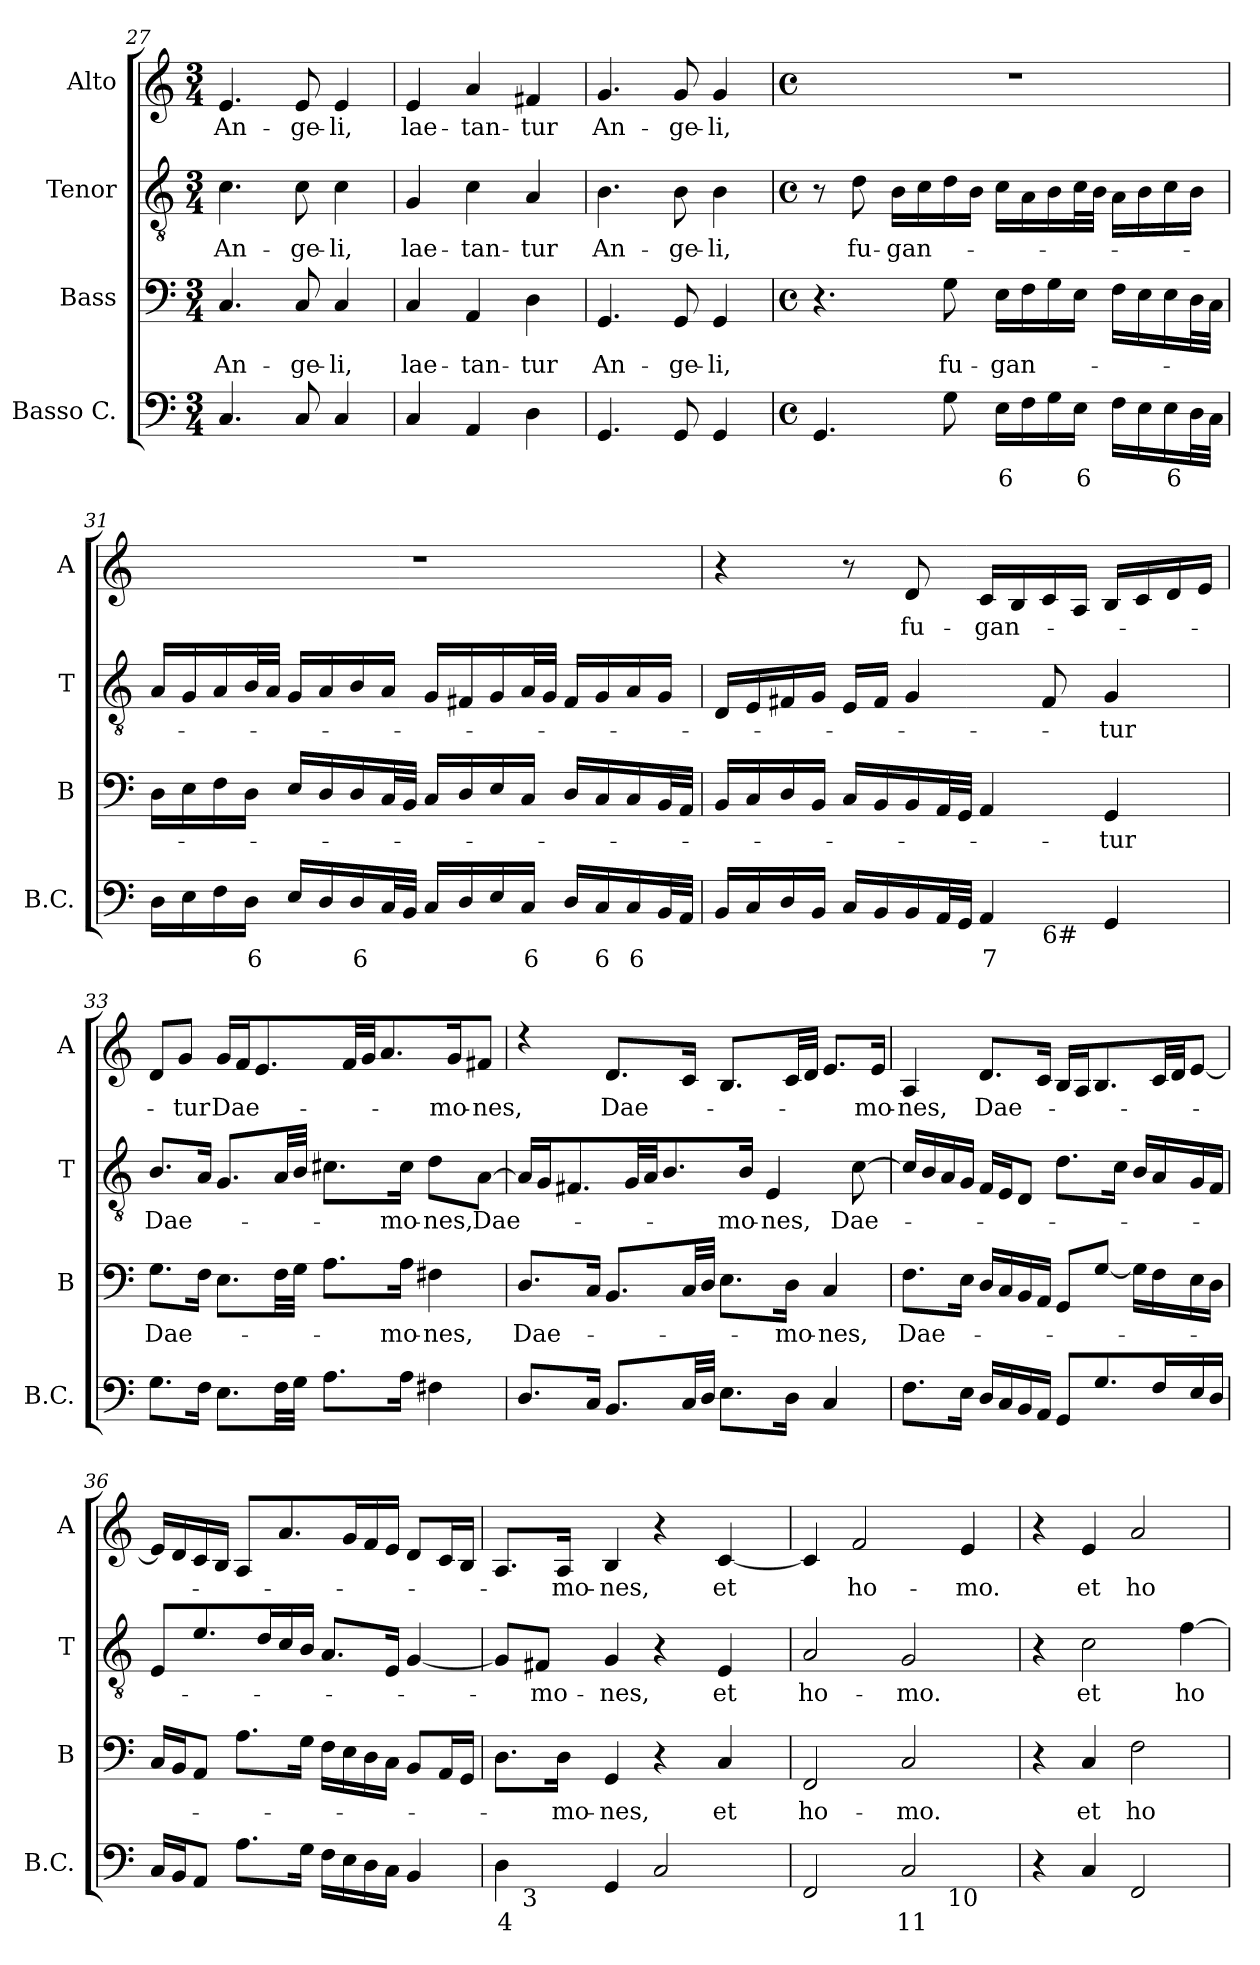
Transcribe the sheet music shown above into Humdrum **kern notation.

**kern	**text	**kern	**text	**kern	**text	**kern	**text
*part4	*part4	*part3	*part3	*part2	*part2	*part1	*part1
*staff4	*staff4	*staff3	*staff3	*staff2	*staff2	*staff1	*staff1
*I"Basso C.	*	*I"Bass	*	*I"Tenor	*	*I"Alto	*
*I'B.C.	*	*I'B	*	*I'T	*	*I'A	*
!!LO:LB:g=z
*clefF4	*	*clefF4	*	*clefGv2	*	*clefG2	*
*k[]	*	*k[]	*	*k[]	*	*k[]	*
*C:	*	*C:	*	*C:	*	*C:	*
*M3/4	*	*M3/4	*	*M3/4	*	*M3/4	*
=27	=27	=27	=27	=27	=27	=27	=27
4.C/	.	4.C/	An-	4.c\	An-	4.e/	An-
8C/	.	8C/	-ge-	8c\	-ge-	8e/	-ge-
4C/	.	4C/	-li,	4c\	-li,	4e/	-li,
=28	=28	=28	=28	=28	=28	=28	=28
4C/	.	4C/	lae-	4G/	lae-	4e/	lae-
4AA/	.	4AA/	-tan-	4c\	-tan-	4a/	-tan-
4D\	.	4D\	-tur	4A/	-tur	4f#X/	-tur
=29	=29	=29	=29	=29	=29	=29	=29
4.GG/	.	4.GG/	An-	4.B\	An-	4.g/	An-
8GG/	.	8GG/	-ge-	8B\	-ge-	8g/	-ge-
4GG/	.	4GG/	-li,	4B\	-li,	4g/	-li,
=30	=30	=30	=30	=30	=30	=30	=30
*M4/4	*	*M4/4	*	*M4/4	*	*M4/4	*
*met(c)	*	*met(c)	*	*met(c)	*	*met(c)	*
4.GG/	.	4.r	.	8r	.	1r	.
.	.	.	.	8d\	fu-	.	.
.	.	.	.	16B\LL	-gan-	.	.
.	.	.	.	16c\	.	.	.
8G\	.	8G\	fu-	16d\	.	.	.
.	.	.	.	16B\JJ	.	.	.
16E\LL	6	16E\LL	-gan-	16c\LL	.	.	.
16F\	.	16F\	.	16A\	.	.	.
16G\	.	16G\	.	16B\	.	.	.
16E\JJ	6	16E\JJ	.	32c\L	.	.	.
.	.	.	.	32B\JJJ	.	.	.
16F\LL	.	16F\LL	.	16A\LL	.	.	.
16E\	.	16E\	.	16B\	.	.	.
16E\	6	16E\	.	16c\	.	.	.
32D\L	.	32D\L	.	16B\JJ	.	.	.
32C\JJJ	.	32C\JJJ	.	.	.	.	.
!!LO:LB:g=z
=31	=31	=31	=31	=31	=31	=31	=31
16D\LL	.	16D\LL	.	16A/LL	.	1r	.
16E\	.	16E\	.	16G/	.	.	.
16F\	.	16F\	.	16A/	.	.	.
16D\JJ	6	16D\JJ	.	32B/L	.	.	.
.	.	.	.	32A/JJJ	.	.	.
16E/LL	.	16E/LL	.	16G/LL	.	.	.
16D/	.	16D/	.	16A/	.	.	.
16D/	6	16D/	.	16B/	.	.	.
32C/L	.	32C/L	.	16A/JJ	.	.	.
32BB/JJJ	.	32BB/JJJ	.	.	.	.	.
16C/LL	.	16C/LL	.	16G/LL	.	.	.
16D/	.	16D/	.	16F#X/	.	.	.
16E/	.	16E/	.	16G/	.	.	.
16C/JJ	6	16C/JJ	.	32A/L	.	.	.
.	.	.	.	32G/JJJ	.	.	.
16D/LL	.	16D/LL	.	16F#/LL	.	.	.
16C/	6	16C/	.	16G/	.	.	.
16C/	6	16C/	.	16A/	.	.	.
32BB/L	.	32BB/L	.	16G/JJ	.	.	.
32AA/JJJ	.	32AA/JJJ	.	.	.	.	.
=32	=32	=32	=32	=32	=32	=32	=32
*^	*	*	*	*	*	*	*
16BB/LL	2ryy	.	16BB/LL	.	16D/LL	.	4r	.
16C/	.	.	16C/	.	16E/	.	.	.
16D/	.	.	16D/	.	16F#X/	.	.	.
16BB/JJ	.	.	16BB/JJ	.	16G/JJ	.	.	.
16C/LL	.	.	16C/LL	.	16E/LL	.	8r	.
16BB/	.	.	16BB/	.	16F#/JJ	.	.	.
16BB/	.	.	16BB/	.	4G/	.	8d/	fu-
32AA/L	.	.	32AA/L	.	.	.	.	.
32GG/JJJ	.	.	32GG/JJJ	.	.	.	.	.
4AA/	8ryy	7	4AA/	.	.	.	16c/LL	-gan-
.	.	.	.	.	.	.	16B/	.
!	!LO:TX:b:t=6#	!	!	!	!	!	!	!
.	4.ryy	.	.	.	8F#/	.	16c/	.
.	.	.	.	.	.	.	16A/JJ	.
4GG/	.	.	4GG/	-tur	4G/	-tur	16B/LL	.
.	.	.	.	.	.	.	16c/	.
.	.	.	.	.	.	.	16d/	.
.	.	.	.	.	.	.	16e/JJ	.
*v	*v	*	*	*	*	*	*	*
!!LO:PB:g=z
=33	=33	=33	=33	=33	=33	=33	=33
8.G\L	.	8.G\L	Dae-	8.B/L	Dae-	8d/L	.
.	.	.	.	.	.	8g/J	-tur
16F\Jk	.	16F\Jk	.	16A/Jk	.	.	.
8.E\L	.	8.E\L	.	8.G/L	.	16g/LL	Dae-
.	.	.	.	.	.	16f/J	.
.	.	.	.	.	.	8.e/	.
32F\LL	.	32F\LL	.	32A/LL	.	.	.
32G\JJJ	.	32G\JJJ	.	32B/JJJ	.	.	.
8.A\L	.	8.A\L	.	8.c#X\L	.	.	.
.	.	.	.	.	.	32f/LL	.
.	.	.	.	.	.	32g/JJ	.
.	.	.	.	.	.	8.a/	.
16A\Jk	.	16A\Jk	-mo-	16c#\Jk	-mo-	.	.
4F#X\	.	4F#X\	-nes,	8d\L	-nes,	.	.
.	.	.	.	.	.	16g/k	-mo-
.	.	.	.	[8A\J	Dae-	8f#X/J	-nes,
=34	=34	=34	=34	=34	=34	=34	=34
8.D/L	.	8.D/L	Dae-	16A/LL]	.	4rcc	.
.	.	.	.	16G/J	.	.	.
.	.	.	.	8.F#X/	.	.	.
16C/Jk	.	16C/Jk	.	.	.	.	.
8.BB/L	.	8.BB/L	.	.	.	8.d/L	Dae-
.	.	.	.	32G/LL	.	.	.
.	.	.	.	32A/JJ	.	.	.
.	.	.	.	8.B/	.	.	.
32C/LL	.	32C/LL	.	.	.	16c/Jk	.
32D/JJJ	.	32D/JJJ	.	.	.	.	.
8.E\L	.	8.E\L	.	.	.	8.B/L	.
.	.	.	.	16B/Jk	-mo-	.	.
.	.	.	.	4E/	-nes,	.	.
16D\Jk	.	16D\Jk	-mo-	.	.	32c/LL	.
.	.	.	.	.	.	32d/JJJ	.
4C/	.	4C/	-nes,	.	.	8.e/L	.
.	.	.	.	[8c\	Dae-	.	.
.	.	.	.	.	.	16e/Jk	-mo-
!!LO:LB:g=z
=35	=35	=35	=35	=35	=35	=35	=35
8.F\L	.	8.F\L	Dae-	16c/LL]	.	4A/	-nes,
.	.	.	.	16B/	.	.	.
.	.	.	.	16A/	.	.	.
16E\Jk	.	16E\Jk	.	16G/JJ	.	.	.
16D/LL	.	16D/LL	.	16F/LL	.	8.d/L	Dae-
16C/	.	16C/	.	16E/J	.	.	.
16BB/	.	16BB/	.	8D/J	.	.	.
16AA/JJ	.	16AA/JJ	.	.	.	16c/Jk	.
8GG/L	.	8GG/L	.	8.d\L	.	16B/LL	.
.	.	.	.	.	.	16A/J	.
8.G/	.	[8G/J	.	.	.	8.B/	.
.	.	.	.	16c\Jk	.	.	.
.	.	16G\LL]	.	16B/LL	.	.	.
16F/L	.	16F\	.	16A/	.	32c/LL	.
.	.	.	.	.	.	32d/JJ	.
16E/	.	16E\	.	16G/	.	[8e/J	.
16D/JJ	.	16D\JJ	.	16F/JJ	.	.	.
=36	=36	=36	=36	=36	=36	=36	=36
16C/LL	.	16C/LL	.	8E/L	.	16e/LL]	.
16BB/J	.	16BB/J	.	.	.	16d/	.
8AA/J	.	8AA/J	.	8.e/	.	16c/	.
.	.	.	.	.	.	16B/JJ	.
8.A\L	.	8.A\L	.	.	.	8A/L	.
.	.	.	.	16d/L	.	.	.
.	.	.	.	16c/	.	8.a/	.
16G\Jk	.	16G\Jk	.	16B/JJ	.	.	.
16F\LL	.	16F\LL	.	8.A/L	.	.	.
16E\	.	16E\	.	.	.	16g/L	.
16D\	.	16D\	.	.	.	16f/	.
16C\JJ	.	16C\JJ	.	16E/Jk	.	16e/JJ	.
4BB/	.	8BB/L	.	[4G/	.	8d/L	.
.	.	16AA/L	.	.	.	16c/L	.
.	.	16GG/JJ	.	.	.	16B/JJ	.
=37	=37	=37	=37	=37	=37	=37	=37
*^	*	*	*	*	*	*	*
4D\	16.ryy	4	8.D\L	.	8G/L]	.	8.A/L	.
!	!LO:TX:b:t=3	!	!	!	!	!	!	!
.	2ryy	.	.	.	.	.	.	.
.	.	.	.	.	8F#X/J	-mo-	.	.
.	.	.	16D\Jk	-mo-	.	.	16A/Jk	-mo-
4GG/	.	.	4GG/	-nes,	4G/	-nes,	4B/	-nes,
2C/	.	.	4r	.	4r	.	4r	.
.	4ryy	.	.	.	.	.	.	.
.	.	.	4C/	et	4E/	et	[4c/	et
.	8ryy	.	.	.	.	.	.	.
.	32ryy	.	.	.	.	.	.	.
!!LO:LB:g=z
=38	=38	=38	=38	=38	=38	=38	=38	=38
2FF/	2ryy	.	2FF/	ho-	2A/	ho-	4c/]	.
.	.	.	.	.	.	.	2f/	ho-
2C/	8..ryy	11	2C/	-mo.	2G/	-mo.	.	.
!	!LO:TX:b:t=10	!	!	!	!	!	!	!
.	4ryy	.	.	.	.	.	.	.
.	.	.	.	.	.	.	4e/	-mo.
.	32ryy	.	.	.	.	.	.	.
*v	*v	*	*	*	*	*	*	*
=39	=39	=39	=39	=39	=39	=39	=39
4r	.	4r	.	4r	.	4r	.
4C/	.	4C/	et	2c\	et	4e/	et
2FF/	.	2F\	ho-	.	.	2a/	ho-
.	.	.	.	[4f\	ho-	.	.
=	=	=	=	=	=	=	=
*-	*-	*-	*-	*-	*-	*-	*-
